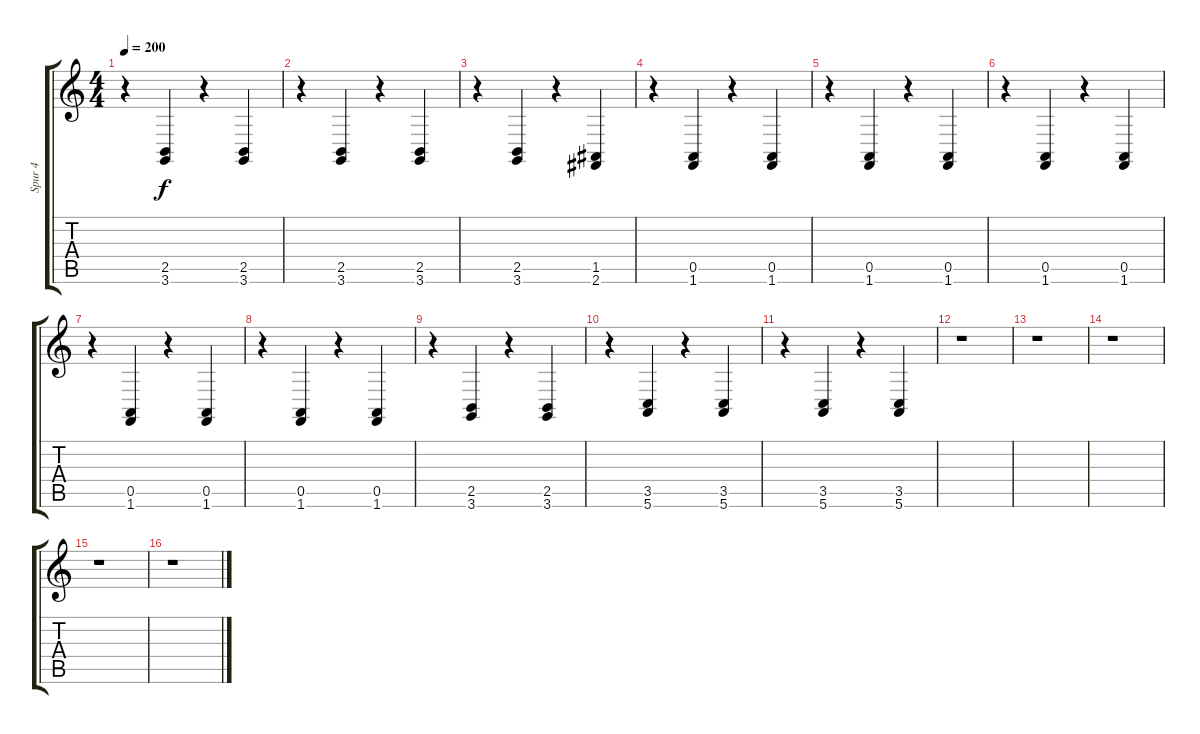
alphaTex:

\track ("Spur 4" "Spur 4") {instrument clavinet}
\staff {score tabs}
\tuning (E4 B3 G3 D3 A2 E2) {hide}
\ts (4 4)
\tempo 200
\clef g2
\ks c
r.4{dy f} (2.5 3.6).4 r.4 (2.5 3.6).4 |
r.4 (2.5 3.6).4 r.4 (2.5 3.6).4 |
r.4 (2.5 3.6).4 r.4 (1.5 2.6).4 |
r.4 (0.5 1.6).4 r.4 (0.5 1.6).4 |
r.4 (0.5 1.6).4 r.4 (0.5 1.6).4 |
r.4 (0.5 1.6).4 r.4 (0.5 1.6).4 |
r.4 (0.5 1.6).4 r.4 (0.5 1.6).4 |
r.4 (0.5 1.6).4 r.4 (0.5 1.6).4 |
r.4 (2.5 3.6).4 r.4 (2.5 3.6).4 |
r.4 (3.5 5.6).4 r.4 (3.5 5.6).4 |
r.4 (3.5 5.6).4 r.4 (3.5 5.6).4 |
r.1 |
r.1 |
r.1 |
r.1 |
r.1
